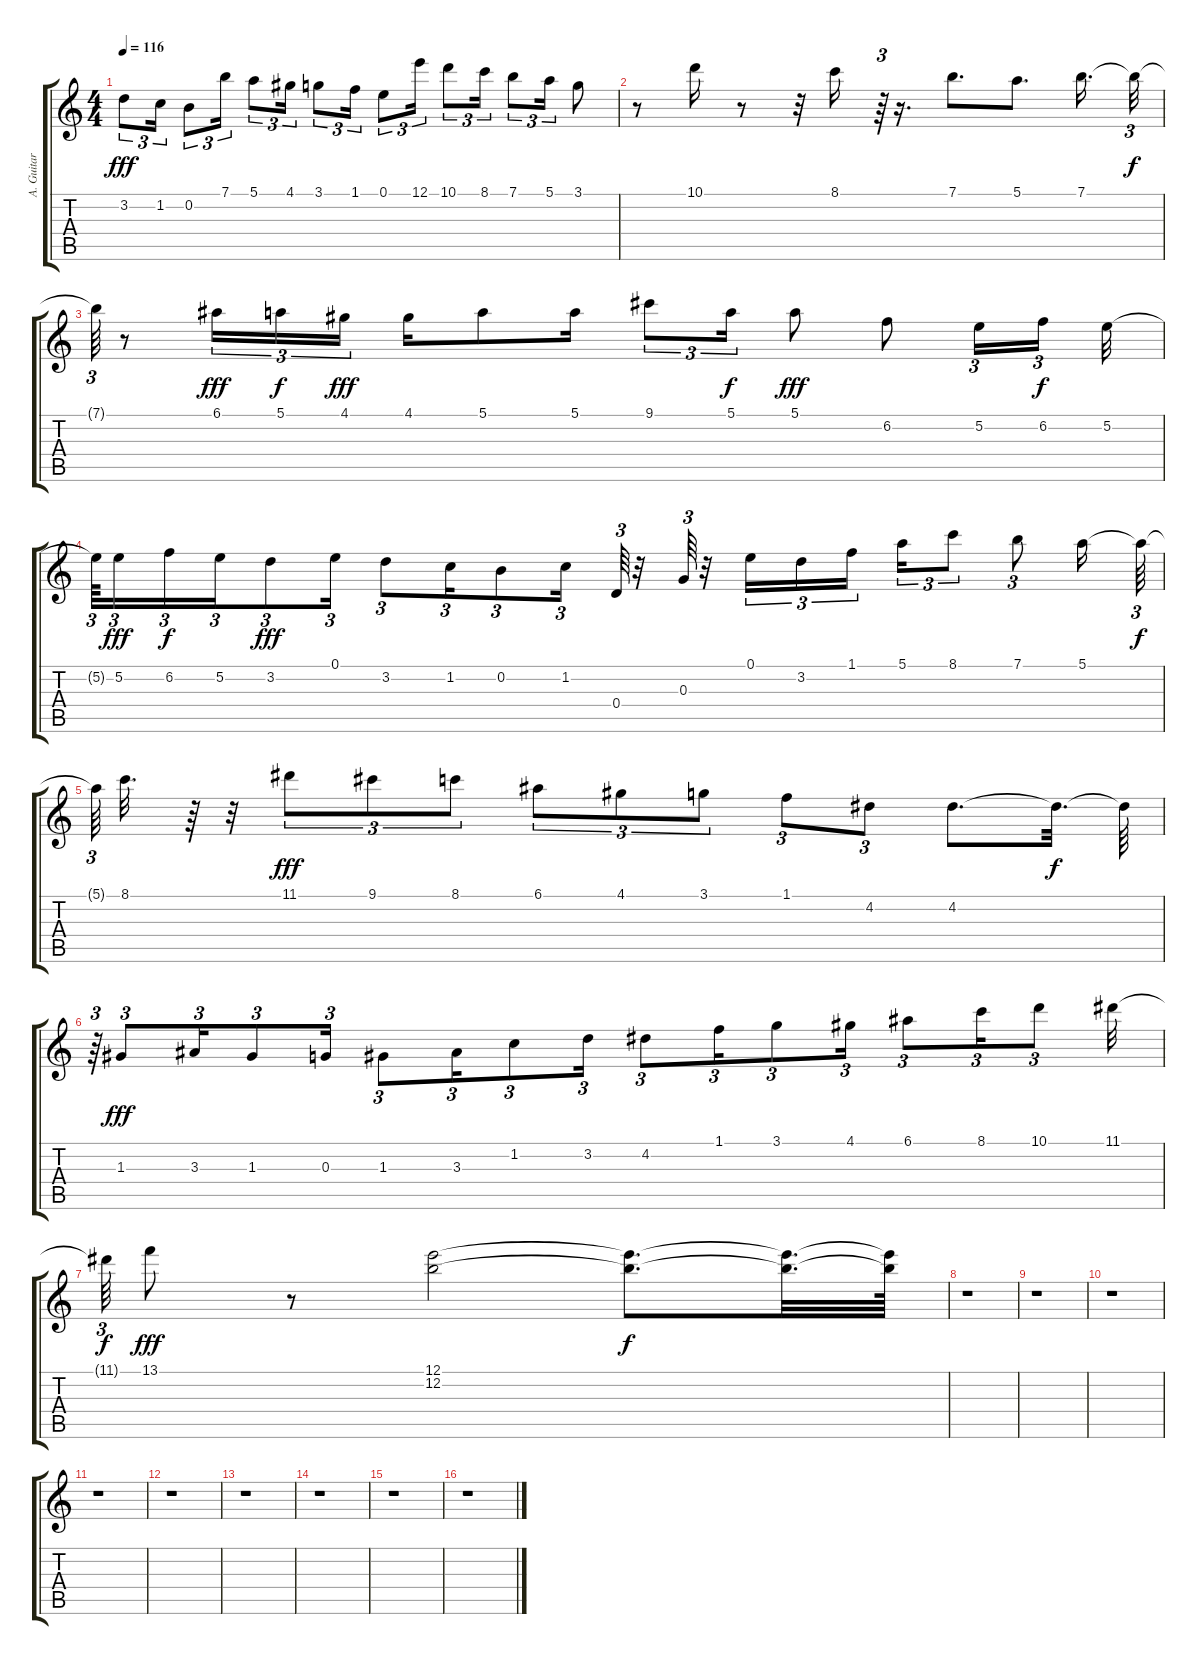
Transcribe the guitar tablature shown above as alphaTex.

\track ("A. Guitar" "A. Guitar") {instrument acousticguitarsteel}
\staff {score tabs}
\tuning (E4 B3 G3 D3 A2 E2) {hide}
\ts (4 4)
\tempo 116
\clef g2
\ks c
3.2.8{tu (3 2) dy fff} 1.2.16{tu (3 2)} 0.2.8{tu (3 2)} 7.1.16{tu (3 2)} 5.1.8{tu (3 2)} 4.1.16{tu (3 2)} 3.1.8{tu (3 2)} 1.1.16{tu (3 2)} 0.1.8{tu (3 2)} 12.1.16{tu (3 2)} 10.1.8{tu (3 2)} 8.1.16{tu (3 2)} 7.1.8{tu (3 2)} 5.1.16{tu (3 2)} 3.1.8 |
r.8 10.1.16 r.8 r.32 8.1.16 r.64{tu (3 2)} r.16{d} 7.1.8{d} 5.1.8{d} 7.1.16{d} 7.1{t}.32{tu (3 2) dy f} |
7.1{t}.64{tu (3 2)} r.8 6.1.16{tu (3 2) dy fff} 5.1.16{tu (3 2) dy f} 4.1.16{tu (3 2) dy fff} 4.1.16 5.1.8 5.1.16 9.1.8{tu (3 2)} 5.1.16{tu (3 2) dy f} 5.1.8{dy fff} 6.2.8 5.2.16{tu (3 2)} 6.2.16{tu (3 2) dy f} 5.2.32 |
5.2{t}.64{tu (3 2)} 5.2.16{tu (3 2) dy fff} 6.2.16{tu (3 2) dy f} 5.2.16{tu (3 2)} 3.2.8{tu (3 2) dy fff} 0.1.16{tu (3 2)} 3.2.8{tu (3 2)} 1.2.16{tu (3 2)} 0.2.8{tu (3 2)} 1.2.16{tu (3 2)} 0.4.64{tu (3 2)} r.32 0.3.64{tu (3 2)} r.32 0.1.16{tu (3 2)} 3.2.16{tu (3 2)} 1.1.16{tu (3 2)} 5.1.16{tu (3 2)} 8.1.8{tu (3 2)} 7.1.8{tu (3 2)} 5.1.16 5.1{t}.64{tu (3 2) dy f} |
5.1{t}.64{tu (3 2)} 8.1.32{d} r.64 r.32 11.1.8{tu (3 2) dy fff} 9.1.8{tu (3 2)} 8.1.8{tu (3 2)} 6.1.8{tu (3 2)} 4.1.8{tu (3 2)} 3.1.8{tu (3 2)} 1.1.8{tu (3 2)} 4.2.8{tu (3 2)} 4.2.8{d} 4.2{t}.32{d dy f} 4.2{t}.64 |
r.64{tu (3 2)} 1.3.8{tu (3 2) dy fff} 3.3.16{tu (3 2)} 1.3.8{tu (3 2)} 0.3.16{tu (3 2)} 1.3.8{tu (3 2)} 3.3.16{tu (3 2)} 1.2.8{tu (3 2)} 3.2.16{tu (3 2)} 4.2.8{tu (3 2)} 1.1.16{tu (3 2)} 3.1.8{tu (3 2)} 4.1.16{tu (3 2)} 6.1.8{tu (3 2)} 8.1.16{tu (3 2)} 10.1.8{tu (3 2)} 11.1.32 |
11.1{t}.64{tu (3 2) dy f} 13.1.8{dy fff} r.8 (12.1 12.2).2 (12.1{t} 12.2{t}).8{d dy f} (12.1{t} 12.2{t}).32{d} (12.1{t} 12.2{t}).64 |
r.1 |
r.1 |
r.1 |
r.1 |
r.1 |
r.1 |
r.1 |
r.1 |
r.1
